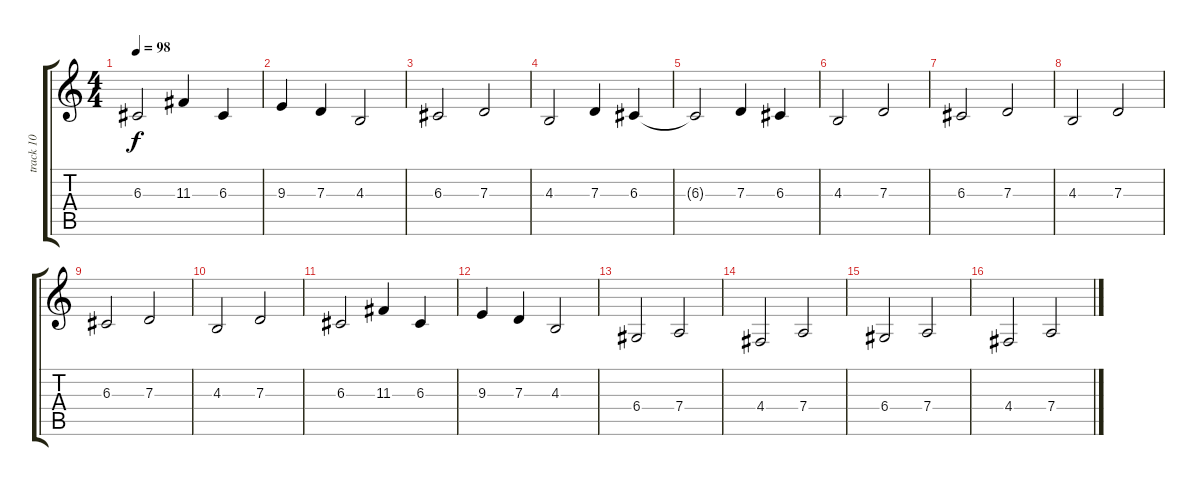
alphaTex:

\track ("track 10" "track 10") {instrument stringensemble2}
\staff {score tabs}
\tuning (E4 B3 G3 D3 A2 E2) {hide}
\ts (4 4)
\tempo 98
\clef g2
\ks c
6.3.2{dy f} 11.3.4 6.3.4 |
9.3.4 7.3.4 4.3.2 |
6.3.2{volume 14 instrument stringensemble2} 7.3.2 |
4.3.2 7.3.4 6.3.4 |
6.3{t}.2 7.3.4 6.3.4 |
4.3.2 7.3.2 |
6.3.2 7.3.2 |
4.3.2 7.3.2 |
6.3.2 7.3.2 |
4.3.2 7.3.2 |
6.3.2 11.3.4 6.3.4 |
9.3.4 7.3.4 4.3.2 |
6.4.2{volume 11 instrument stringensemble2} 7.4.2 |
4.4.2 7.4.2 |
6.4.2 7.4.2 |
4.4.2 7.4.2
